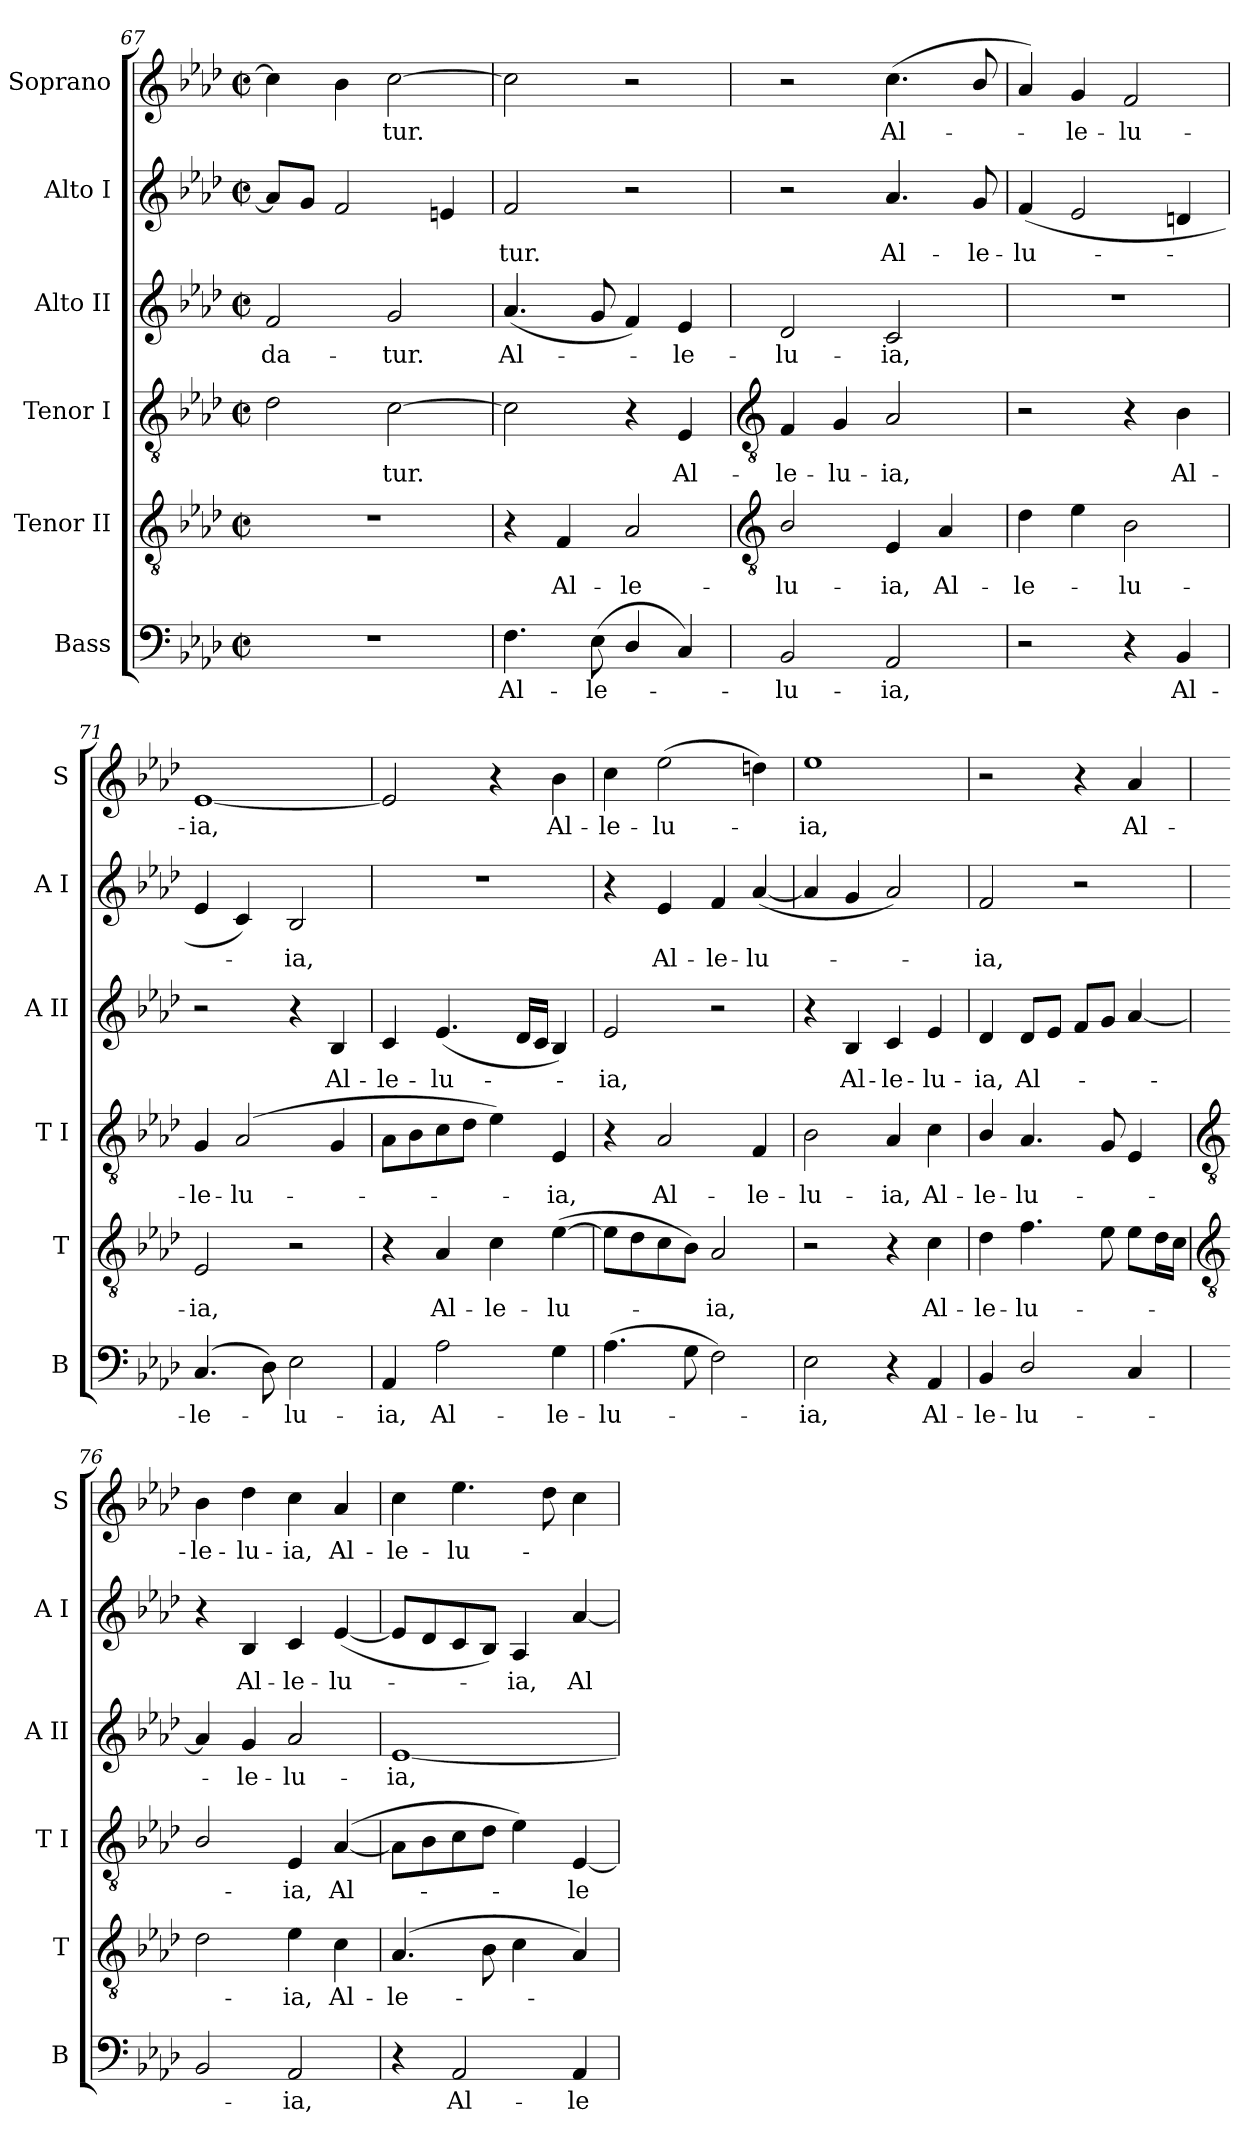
**kern	**text	**kern	**text	**kern	**text	**kern	**text	**kern	**text	**kern	**text
*part6	*part6	*part5	*part5	*part4	*part4	*part3	*part3	*part2	*part2	*part1	*part1
*staff6	*staff6	*staff5	*staff5	*staff4	*staff4	*staff3	*staff3	*staff2	*staff2	*staff1	*staff1
*I"Bass	*	*I"Tenor II	*	*I"Tenor I	*	*I"Alto II	*	*I"Alto I	*	*I"Soprano	*
*I'B	*	*I'T	*	*I'T I	*	*I'A II	*	*I'A I	*	*I'S	*
*clefF4	*	*clefGv2	*	*clefGv2	*	*clefG2	*	*clefG2	*	*clefG2	*
*k[b-e-a-d-]	*	*k[b-e-a-d-]	*	*k[b-e-a-d-]	*	*k[b-e-a-d-]	*	*k[b-e-a-d-]	*	*k[b-e-a-d-]	*
*A-:	*	*A-:	*	*A-:	*	*A-:	*	*A-:	*	*A-:	*
*M2/2	*	*M2/2	*	*M2/2	*	*M2/2	*	*M2/2	*	*M2/2	*
*met(c|)	*	*met(c|)	*	*met(c|)	*	*met(c|)	*	*met(c|)	*	*met(c|)	*
=67	=67	=67	=67	=67	=67	=67	=67	=67	=67	=67	=67
!	!	!	!	!	!	!	!LO:LY:b	!	!	!	!
1r	.	1r	.	2d-	.	2f	da-	8a-L]	.	4cc]	.
.	.	.	.	.	.	.	.	8gJ	.	.	.
.	.	.	.	.	.	.	.	2f	.	4b-	.
!	!	!	!	!	!LO:LY:b	!	!LO:LY:b	!	!	!	!LO:LY:b
.	.	.	.	[2c	tur.	2g	-tur.	.	.	[2cc	tur.
.	.	.	.	.	.	.	.	4en	.	.	.
=68	=68	=68	=68	=68	=68	=68	=68	=68	=68	=68	=68
!	!LO:LY:b	!	!	!	!	!	!LO:LY:b	!	!LO:LY:b	!	!
4.F	Al-	4r	.	2c]	.	(<4.a-	Al-	2f	tur.	2cc]	.
!	!	!	!LO:LY:b	!	!	!	!	!	!	!	!
.	.	4F	Al-	.	.	.	.	.	.	.	.
!	!LO:LY:b	!	!	!	!	!	!	!	!	!	!
(<8E-	-le-	.	.	.	.	8g	.	.	.	.	.
!	!	!	!LO:LY:b	!	!	!	!	!	!	!	!
4D-/	.	2A-	-le-	4r	.	4f)	.	2r	.	2r	.
!	!	!	!	!	!LO:LY:b	!	!LO:LY:b	!	!	!	!
4C)	.	.	.	4E-	Al-	4e-	le-	.	.	.	.
!!LO:LB:g=z
=69	=69	=69	=69	=69	=69	=69	=69	=69	=69	=69	=69
*	*	*clefGv2	*	*clefGv2	*	*	*	*	*	*	*
!	!LO:LY:b	!	!LO:LY:b	!	!LO:LY:b	!	!LO:LY:b	!	!	!	!
2BB-	lu-	2B-/	-lu-	4F	-le-	2d-	-lu-	2r	.	2r	.
!	!	!	!	!	!LO:LY:b	!	!	!	!	!	!
.	.	.	.	4G	-lu-	.	.	.	.	.	.
!	!LO:LY:b	!	!LO:LY:b	!	!LO:LY:b	!	!LO:LY:b	!	!LO:LY:b	!	!LO:LY:b
2AA-	-ia,	4E-	-ia,	2A-	-ia,	2c	-ia,	4.a-	Al-	(<4.cc	Al-
!	!	!	!LO:LY:b	!	!	!	!	!	!	!	!
.	.	4A-	Al-	.	.	.	.	.	.	.	.
!	!	!	!	!	!	!	!	!	!LO:LY:b	!	!
.	.	.	.	.	.	.	.	8g	-le-	8b-/	.
=70	=70	=70	=70	=70	=70	=70	=70	=70	=70	=70	=70
!	!	!	!LO:LY:b	!	!	!	!	!	!LO:LY:b	!	!
2r	.	4d-	-le-	2r	.	1r	.	(<4f	-lu-	4a-)	.
!	!	!	!	!	!	!	!	!	!	!	!LO:LY:b
.	.	4e-	.	.	.	.	.	2e-	.	4g	le-
!	!	!	!LO:LY:b	!	!	!	!	!	!	!	!LO:LY:b
4r	.	2B-	-lu-	4r	.	.	.	.	.	2f	-lu-
!	!LO:LY:b	!	!	!	!LO:LY:b	!	!	!	!	!	!
4BB-	Al-	.	.	4B-	Al-	.	.	4dn	.	.	.
=71	=71	=71	=71	=71	=71	=71	=71	=71	=71	=71	=71
!	!LO:LY:b	!	!LO:LY:b	!	!LO:LY:b	!	!	!	!	!	!LO:LY:b
(<4.C	-le-	2E-	-ia,	4G	-le-	2r	.	4e-	.	[1e-	-ia,
!	!	!	!	!	!LO:LY:b	!	!	!	!	!	!
.	.	.	.	(>2A-	-lu-	.	.	4c)	.	.	.
8D-)	.	.	.	.	.	.	.	.	.	.	.
!	!LO:LY:b	!	!	!	!	!	!	!	!LO:LY:b	!	!
2E-	lu-	2r	.	.	.	4r	.	2B-	ia,	.	.
!	!	!	!	!	!	!	!LO:LY:b	!	!	!	!
.	.	.	.	4G	.	4B-	Al-	.	.	.	.
=72	=72	=72	=72	=72	=72	=72	=72	=72	=72	=72	=72
!	!LO:LY:b	!	!	!	!	!	!LO:LY:b	!	!	!	!
4AA-	-ia,	4r	.	8A-L	.	4c	-le-	1r	.	2e-]	.
.	.	.	.	8B-	.	.	.	.	.	.	.
!	!LO:LY:b	!	!LO:LY:b	!	!	!	!LO:LY:b	!	!	!	!
2A-	Al-	4A-	Al-	8c	.	(<4.e-	-lu-	.	.	.	.
.	.	.	.	8d-J	.	.	.	.	.	.	.
!	!	!	!LO:LY:b	!	!	!	!	!	!	!	!
.	.	4c	-le-	4e-)	.	.	.	.	.	4r	.
.	.	.	.	.	.	16d-LL	.	.	.	.	.
.	.	.	.	.	.	16cJJ	.	.	.	.	.
!	!LO:LY:b	!	!LO:LY:b	!	!LO:LY:b	!	!	!	!	!	!LO:LY:b
4G	-le-	(>[4e-	-lu-	4E-	ia,	4B-)	.	.	.	4b-	Al-
=73	=73	=73	=73	=73	=73	=73	=73	=73	=73	=73	=73
!	!LO:LY:b	!	!	!	!	!	!LO:LY:b	!	!	!	!LO:LY:b
(>4.A-	-lu-	8e-L]	.	4r	.	2e-	ia,	4r	.	4cc	-le-
.	.	8d-	.	.	.	.	.	.	.	.	.
!	!	!	!	!	!LO:LY:b	!	!	!	!LO:LY:b	!	!LO:LY:b
.	.	8c	.	2A-	Al-	.	.	4e-	Al-	(>2ee-	-lu-
8G	.	8B-J)	.	.	.	.	.	.	.	.	.
!	!	!	!LO:LY:b	!	!	!	!	!	!LO:LY:b	!	!
2F)	.	2A-	ia,	.	.	2r	.	4f	-le-	.	.
!	!	!	!	!	!LO:LY:b	!	!	!	!LO:LY:b	!	!
.	.	.	.	4F	-le-	.	.	(<[4a-	-lu-	4ddn)	.
=74	=74	=74	=74	=74	=74	=74	=74	=74	=74	=74	=74
!	!LO:LY:b	!	!	!	!LO:LY:b	!	!	!	!	!	!LO:LY:b
2E-	ia,	2r	.	2B-	-lu-	4r	.	4a-]	.	1ee-	ia,
!	!	!	!	!	!	!	!LO:LY:b	!	!	!	!
.	.	.	.	.	.	4B-	Al-	4g	.	.	.
!	!	!	!	!	!LO:LY:b	!	!LO:LY:b	!	!	!	!
4r	.	4r	.	4A-	-ia,	4c	-le-	2a-)	.	.	.
!	!LO:LY:b	!	!LO:LY:b	!	!LO:LY:b	!	!LO:LY:b	!	!	!	!
4AA-	Al-	4c	Al-	4c	Al-	4e-	-lu-	.	.	.	.
=75	=75	=75	=75	=75	=75	=75	=75	=75	=75	=75	=75
!	!LO:LY:b	!	!LO:LY:b	!	!LO:LY:b	!	!LO:LY:b	!	!LO:LY:b	!	!
4BB-	-le-	4d-	-le-	4B-/	-le-	4d-	-ia,	2f	ia,	2r	.
!	!LO:LY:b	!	!LO:LY:b	!	!LO:LY:b	!	!LO:LY:b	!	!	!	!
2D-/	-lu-	4.f	-lu-	4.A-	-lu-	8d-L	Al-	.	.	.	.
.	.	.	.	.	.	8e-J	.	.	.	.	.
.	.	.	.	.	.	8fL	.	2r	.	4r	.
.	.	8e-	.	8G	.	8gJ	.	.	.	.	.
!	!	!	!	!	!	!	!	!	!	!	!LO:LY:b
4C	.	8e-L	.	4E-	.	[4a-	.	.	.	4a-	Al-
.	.	16d-L	.	.	.	.	.	.	.	.	.
.	.	16cJJ	.	.	.	.	.	.	.	.	.
!!LO:LB:g=z
=76	=76	=76	=76	=76	=76	=76	=76	=76	=76	=76	=76
*	*	*clefGv2	*	*clefGv2	*	*	*	*	*	*	*
!	!	!	!	!	!	!	!	!	!	!	!LO:LY:b
2BB-	.	2d-	.	2B-/	.	4a-]	.	4r	.	4b-	-le-
!	!	!	!	!	!	!	!LO:LY:b	!	!LO:LY:b	!	!LO:LY:b
.	.	.	.	.	.	4g	le-	4B-	Al-	4dd-	-lu-
!	!LO:LY:b	!	!LO:LY:b	!	!LO:LY:b	!	!LO:LY:b	!	!LO:LY:b	!	!LO:LY:b
2AA-	ia,	4e-	ia,	4E-	ia,	2a-	-lu-	4c	-le-	4cc	-ia,
!	!	!	!LO:LY:b	!	!LO:LY:b	!	!	!	!LO:LY:b	!	!LO:LY:b
.	.	4c	Al-	(>[4A-	Al-	.	.	(<[4e-	-lu-	4a-	Al-
=77	=77	=77	=77	=77	=77	=77	=77	=77	=77	=77	=77
!	!	!	!LO:LY:b	!	!	!	!LO:LY:b	!	!	!	!LO:LY:b
4r	.	(>4.A-	-le-	8A-L]	.	[1e-	-ia,	8e-L]	.	4cc	-le-
.	.	.	.	8B-	.	.	.	8d-	.	.	.
!	!LO:LY:b	!	!	!	!	!	!	!	!	!	!LO:LY:b
2AA-	Al-	.	.	8c	.	.	.	8c	.	4.ee-	-lu-
.	.	8B-	.	8d-J	.	.	.	8B-J)	.	.	.
!	!	!	!	!	!	!	!	!	!LO:LY:b	!	!
.	.	4c	.	4e-)	.	.	.	4A-	ia,	.	.
.	.	.	.	.	.	.	.	.	.	8dd-	.
!	!LO:LY:b	!	!	!	!LO:LY:b	!	!	!	!LO:LY:b	!	!
4AA-	-le-	4A-)	.	[4E-	le-	.	.	[4a-	Al-	4cc	.
=	=	=	=	=	=	=	=	=	=	=	=
*-	*-	*-	*-	*-	*-	*-	*-	*-	*-	*-	*-
